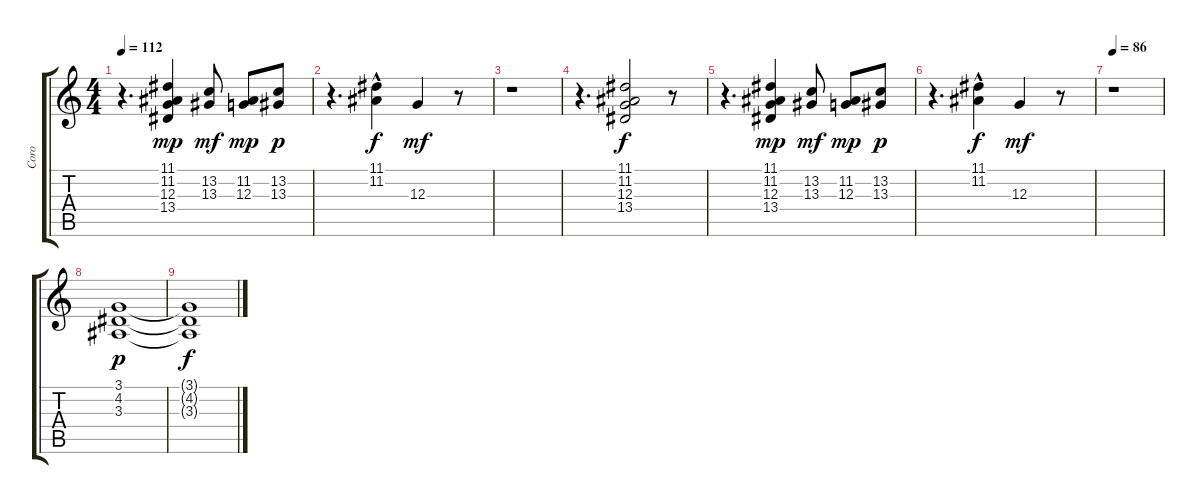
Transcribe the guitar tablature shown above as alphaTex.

\track ("Coro" "Coro") {instrument choiraahs}
\staff {score tabs}
\tuning (E4 B3 G3 D3 A2 E2) {hide}
\ts (4 4)
\tempo 112
\clef g2
\ks c
r.4{d dy f} (11.1 11.2 12.3 13.4).4{dy mp} (13.2 13.3).8{dy mf} (11.2 12.3).8{dy mp} (13.2 13.3).8{dy p} |
r.4{d} (11.1{hac} 11.2).4{dy f} 12.3.4{dy mf} r.8 |
r.1 |
r.4{d} (11.1 11.2 12.3 13.4).2{dy f} r.8 |
r.4{d} (11.1 11.2 12.3 13.4).4{dy mp} (13.2 13.3).8{dy mf} (11.2 12.3).8{dy mp} (13.2 13.3).8{dy p} |
r.4{d} (11.1{hac} 11.2).4{dy f} 12.3.4{dy mf} r.8 |
\tempo 86
r.1 |
(3.1 4.2 3.3).1{dy p} |
(3.1{t} 4.2{t} 3.3{t}).1{dy f}
